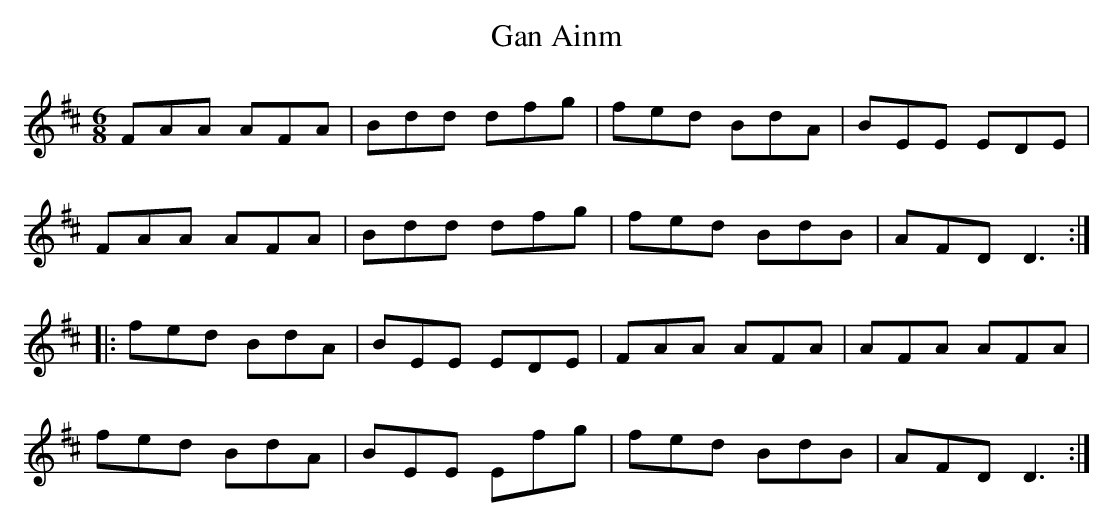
X:1
T:Gan Ainm
M:6/8
L:1/8
K:D
FAA AFA|Bdd dfg|fed BdA|BEE EDE|!
FAA AFA|Bdd dfg|fed BdB|AFD D3:|!
|:fed BdA|BEE EDE|FAA AFA|AFA AFA|!
fed BdA|BEE Efg|fed BdB|AFD D3:|!
